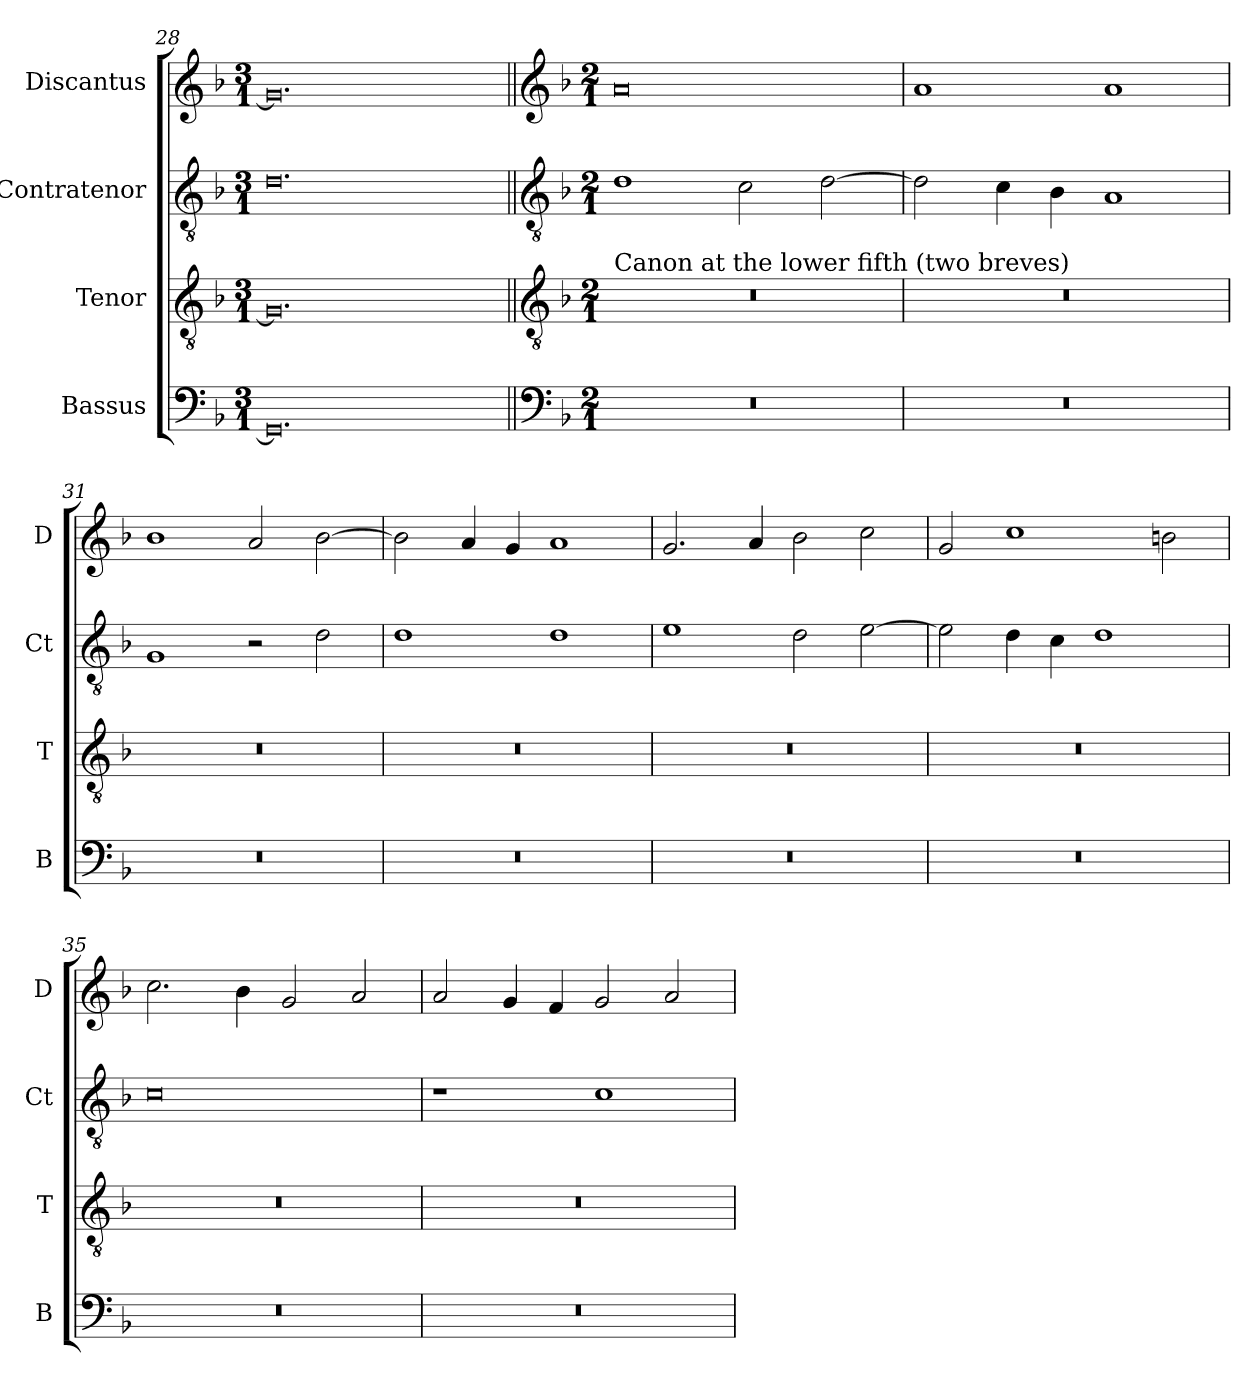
**kern	**kern	**kern	**kern
*part4	*part3	*part2	*part1
*staff4	*staff3	*staff2	*staff1
*I"Bassus	*I"Tenor	*I"Contratenor	*I"Discantus
*I'B	*I'T	*I'Ct	*I'D
*clefF4	*clefGv2	*clefGv2	*clefG2
*k[b-]	*k[b-]	*k[b-]	*k[b-]
*M3/1	*M3/1	*M3/1	*M3/1
=28	=28	=28	=28
0.GG]	0.G]	0.d	0.g]
!!LO:LB:g=z
=29||	=29||	=29||	=29||
*clefF4	*clefGv2	*clefGv2	*clefG2
*k[b-]	*k[b-]	*k[b-]	*k[b-]
*M2/1	*M2/1	*M2/1	*M2/1
!	!LO:TX:a:t=Canon at the lower fifth (two breves)	!	!
0r	0r	1d	0a
.	.	2c\	.
.	.	[2d\	.
=30	=30	=30	=30
0r	0r	2d\]	1a
.	.	4c\	.
.	.	4B-\	.
.	.	1A	1a
=31	=31	=31	=31
0r	0r	1G	1b-
.	.	2r	2a/
.	.	2d\	[2b-\
=32	=32	=32	=32
0r	0r	1d	2b-\]
.	.	.	4a/
.	.	.	4g/
.	.	1d	1a
=33	=33	=33	=33
0r	0r	1e	2.g/
.	.	.	4a/
.	.	2d\	2b-\
.	.	[2e\	2cc\
=34	=34	=34	=34
0r	0r	2e\]	2g/
.	.	4d\	1cc
.	.	4c\	.
.	.	1d	.
.	.	.	2bn\
=35	=35	=35	=35
0r	0r	0c	2.cc\
.	.	.	4b-\
.	.	.	2g/
.	.	.	2a/
=36	=36	=36	=36
0r	0r	1r	2a/
.	.	.	4g/
.	.	.	4f/
.	.	1c	2g/
.	.	.	2a/
=	=	=	=
*-	*-	*-	*-
